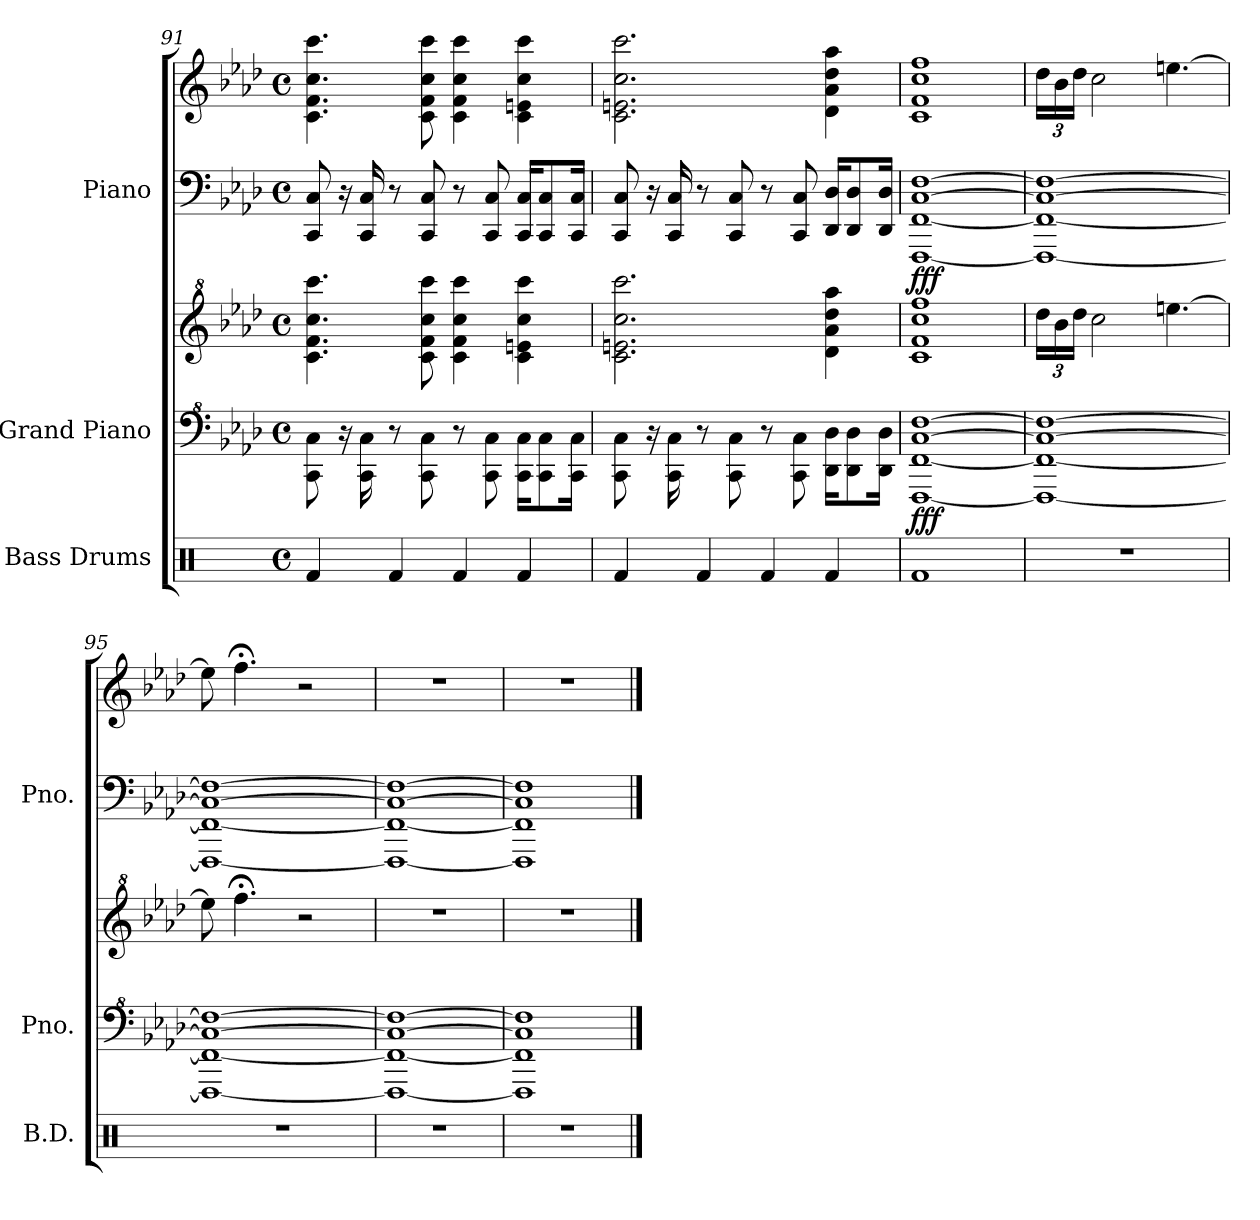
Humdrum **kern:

**kern	**kern	**kern	**dynam	**kern	**kern	**dynam
*part3	*part2	*part2	*part2	*part1	*part1	*part1
*staff5	*staff4	*staff3	*staff3/4	*staff2	*staff1	*staff1/2
*I"Bass Drums	*I"Grand Piano	*	*	*I"Piano	*	*
*I'B.D.	*I'Pno.	*	*	*I'Pno.	*	*
*clefX	*clefF^4	*clefG^2	*	*clefF4	*clefG2	*
*k[]	*k[b-e-a-d-]	*k[b-e-a-d-]	*	*k[b-e-a-d-]	*k[b-e-a-d-]	*
*M4/4	*M4/4	*M4/4	*	*M4/4	*M4/4	*
*met(c)	*met(c)	*met(c)	*	*met(c)	*met(c)	*
=91	=91	=91	=91	=91	=91	=91
4Rf/	8C\ 8c\	4.cc\ 4.ff\ 4.ccc\ 4.cccc\	.	8CC/ 8C/	4.c\ 4.f\ 4.cc\ 4.ccc\	.
.	16r	.	.	16r	.	.
.	16C\ 16c\	.	.	16CC/ 16C/	.	.
4Rf/	8r	.	.	8r	.	.
.	8C\ 8c\	8cc\ 8ff\ 8ccc\ 8cccc\	.	8CC/ 8C/	8c\ 8f\ 8cc\ 8ccc\	.
4Rf/	8r	4cc\ 4ff\ 4ccc\ 4cccc\	.	8r	4c\ 4f\ 4cc\ 4ccc\	.
.	8C\ 8c\	.	.	8CC/ 8C/	.	.
4Rf/	16C\ 16c\KL	4cc\ 4een\ 4ccc\ 4cccc\	.	16CC/ 16C/KL	4c\ 4en\ 4cc\ 4ccc\	.
.	8C\ 8c\	.	.	8CC/ 8C/	.	.
.	16C\ 16c\Jk	.	.	16CC/ 16C/Jk	.	.
!!LO:LB:g=z
=92	=92	=92	=92	=92	=92	=92
4Rf/	8C\ 8c\	2.cc\ 2.een\ 2.ccc\ 2.cccc\	.	8CC/ 8C/	2.c\ 2.en\ 2.cc\ 2.ccc\	.
.	16r	.	.	16r	.	.
.	16C\ 16c\	.	.	16CC/ 16C/	.	.
4Rf/	8r	.	.	8r	.	.
.	8C\ 8c\	.	.	8CC/ 8C/	.	.
4Rf/	8r	.	.	8r	.	.
.	8C\ 8c\	.	.	8CC/ 8C/	.	.
4Rf/	16D-\ 16d-\KL	4dd-\ 4aa-\ 4ddd-\ 4aaa-\	.	16DD-/ 16D-/KL	4d-\ 4a-\ 4dd-\ 4aa-\	.
.	8D-\ 8d-\	.	.	8DD-/ 8D-/	.	.
.	16D-\ 16d-\Jk	.	.	16DD-/ 16D-/Jk	.	.
=93	=93	=93	=93	=93	=93	=93
!	!	!	!LO:DY:b=2	!	!	!LO:DY:b=2
1Rf	[1FF [1F [1c [1f	1cc 1ff 1ccc 1fff	fff	[1FFF [1FF [1C [1F	1c 1f 1cc 1ff	fff
=94	=94	=94	=94	=94	=94	=94
*	*	*Xbrackettup	*	*	*Xbrackettup	*
1r	1FF_ 1F_ 1c_ 1f_	24ddd-\LL	.	1FFF_ 1FF_ 1C_ 1F_	24dd-\LL	.
.	.	24bb-\	.	.	24b-\	.
.	.	24ddd-\JJ	.	.	24dd-\JJ	.
.	.	2ccc\	.	.	2cc\	.
.	.	[4.eeen\	.	.	[4.een\	.
=95	=95	=95	=95	=95	=95	=95
1r	1FF_ 1F_ 1c_ 1f_	8eee\]	.	1FFF_ 1FF_ 1C_ 1F_	8ee\]	.
.	.	4.fff;<\	.	.	4.ff;<\	.
.	.	2r	.	.	2r	.
=96	=96	=96	=96	=96	=96	=96
1r	1FF_ 1F_ 1c_ 1f_	1r	.	1FFF_ 1FF_ 1C_ 1F_	1r	.
=97	=97	=97	=97	=97	=97	=97
1r	1FF] 1F] 1c] 1f]	1r	.	1FFF] 1FF] 1C] 1F]	1r	.
==	==	==	==	==	==	==
*-	*-	*-	*-	*-	*-	*-
